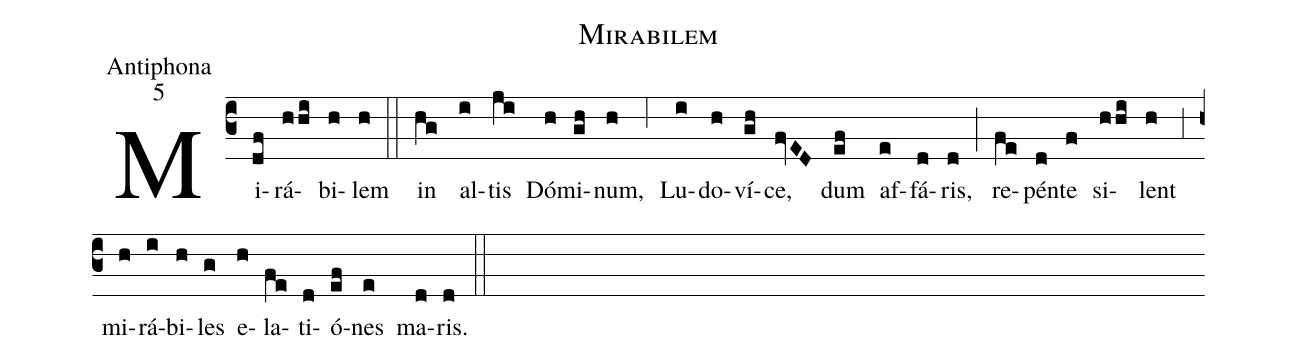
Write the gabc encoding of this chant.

name:Mirabilem;
office-part:Antiphona;
mode:5;
%%
(c3) Mi(df)rá(hhi)bi(h)lem(h) (::) in(hg) al(i)tis(ji) Dó(h)mi(gh)num,(h) (;6) Lu(i)do(h)ví(gh)ce,(fvED) dum(ef) af(e)fá(d)ris,(d) (;) re(fe)pén(d)te(f) si(hhi)lent(h) (;3) mi(h)rá(i)bi(h)les(g) e(h)la(fe)ti(d)ó(ef)nes(e) ma(d)ris.(d) (::)
